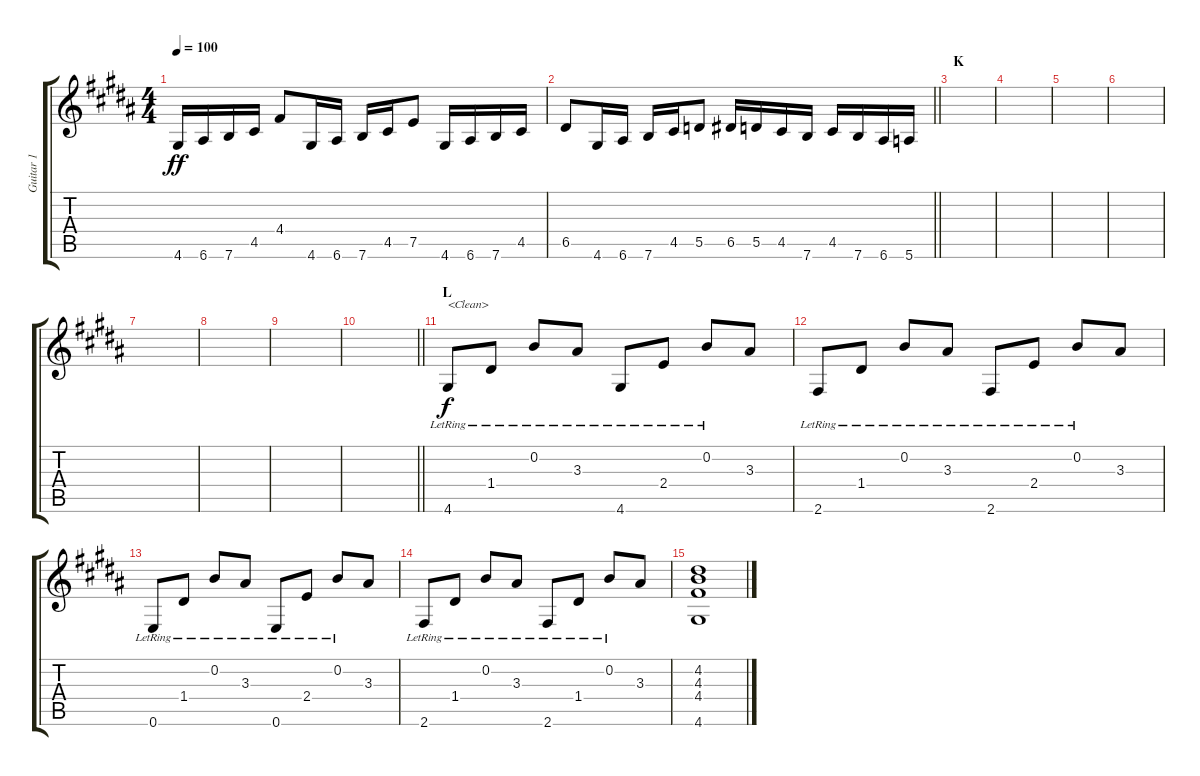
\track ("Guitar 1" "Guitar 1") {instrument distortionguitar}
\staff {score tabs}
\tuning (E4 B3 G3 D3 A2 E2) {hide}
\ts (4 4)
\tempo 100
\clef g2
\ks b
4.6.16{dy ff} 6.6.16 7.6.16 4.5.16 4.4.8 4.6.16 6.6.16 7.6.16 4.5.16 7.5.8 4.6.16 6.6.16 7.6.16 4.5.16 |
\barLineRight lightlight
6.5.8 4.6.16 6.6.16 7.6.16 4.5.16 5.5.8 6.5.16 5.5.16 4.5.16 7.6.16 4.5.16 7.6.16 6.6.16 5.6.16 |
\section ("" "K")
|
|
|
|
|
|
|
\barLineRight lightlight
|
\section ("" "L")
4.6{lr}.8{txt "<Clean>" dy f balance 8 instrument electricguitarclean} 1.4{lr}.8 0.2{lr}.8 3.3{lr}.8 4.6{lr}.8 2.4{lr}.8 0.2{lr}.8 3.3.8 |
2.6{lr}.8 1.4{lr}.8 0.2{lr}.8 3.3{lr}.8 2.6{lr}.8 2.4{lr}.8 0.2{lr}.8 3.3.8 |
0.6{lr}.8 1.4{lr}.8 0.2{lr}.8 3.3{lr}.8 0.6{lr}.8 2.4{lr}.8 0.2{lr}.8 3.3.8 |
2.6{lr}.8 1.4{lr}.8 0.2{lr}.8 3.3{lr}.8 2.6{lr}.8 1.4{lr}.8 0.2{lr}.8 3.3.8 |
(4.2 4.3 4.4 4.6).1
